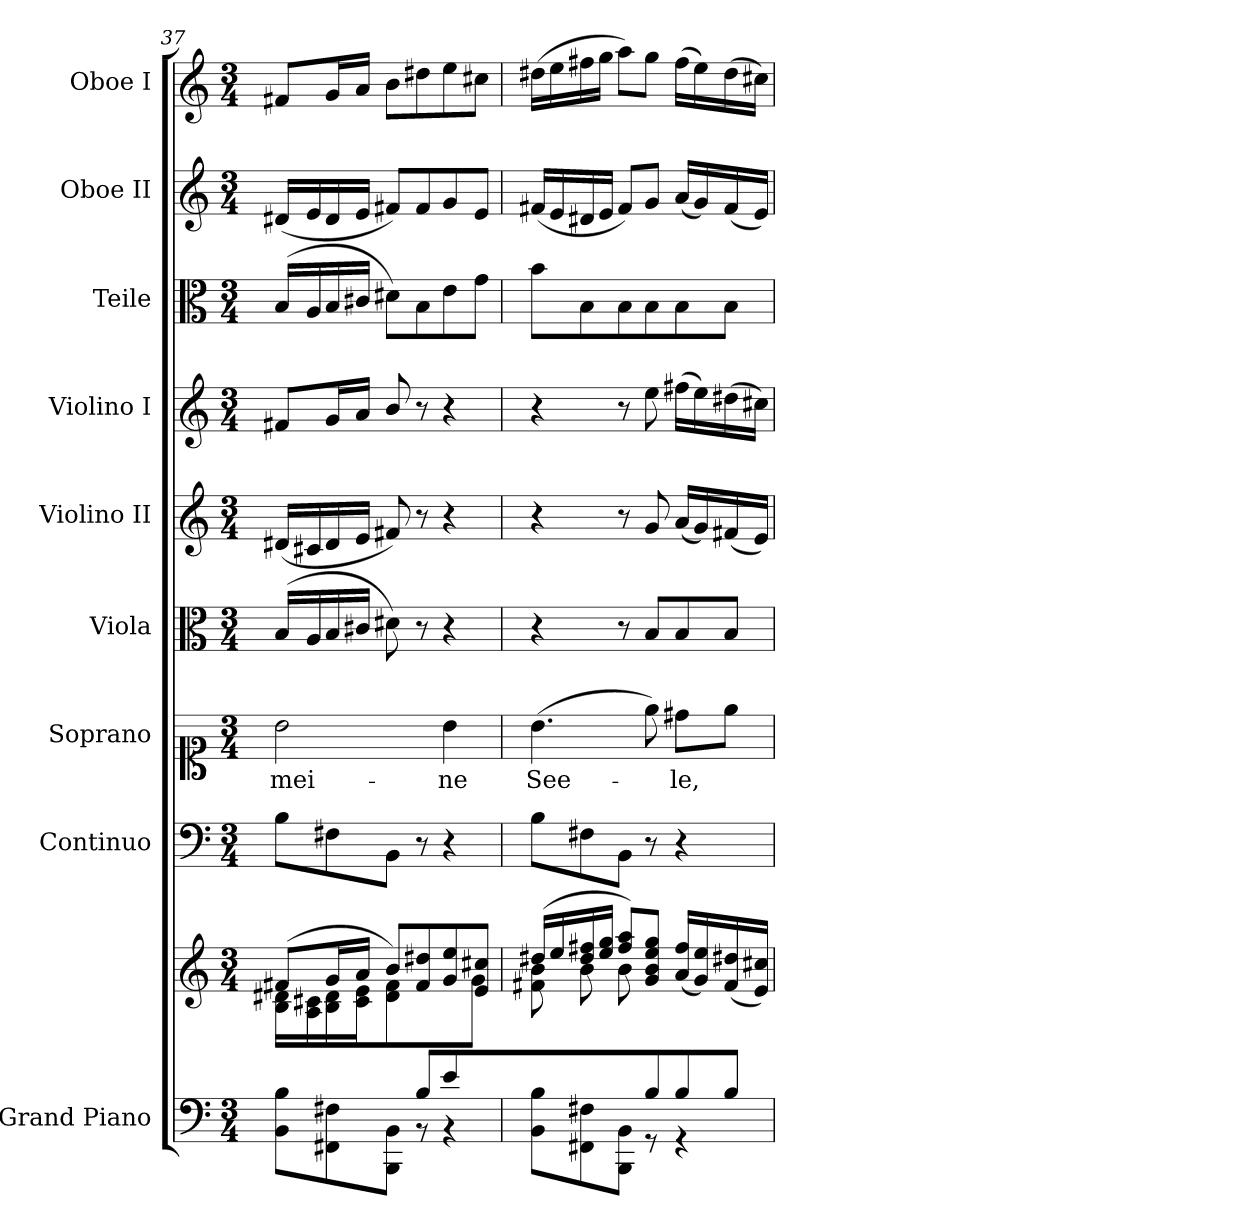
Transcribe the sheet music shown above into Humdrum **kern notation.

**kern	**kern	**kern	**kern	**text	**kern	**kern	**kern	**kern	**kern	**kern
*part9	*part9	*part8	*part7	*part7	*part6	*part5	*part4	*part3	*part2	*part1
*staff10	*staff9	*staff8	*staff7	*staff7	*staff6	*staff5	*staff4	*staff3	*staff2	*staff1
*I"Grand Piano	*	*I"Continuo	*I"Soprano	*	*I"Viola	*I"Violino II	*I"Violino I	*I"Teile	*I"Oboe II	*I"Oboe I
*I'Pno	*	*	*	*	*	*	*	*	*I'Ob	*I'Ob
!!LO:PB:g=z
*clefF4	*clefG2	*clefF4	*clefC1	*	*clefC3	*clefG2	*clefG2	*clefC3	*clefG2	*clefG2
*k[]	*k[]	*k[]	*k[]	*	*k[]	*k[]	*k[]	*k[]	*k[]	*k[]
*M3/4	*M3/4	*M3/4	*M3/4	*	*M3/4	*M3/4	*M3/4	*M3/4	*M3/4	*M3/4
=37	=37	=37	=37	=37	=37	=37	=37	=37	=37	=37
*^	*^	*	*	*	*	*	*	*	*	*
!	!	!	!	!	!	!LO:LY:b	!	!	!	!	!	!
4.ryy	8BB\ 8B\L	(>8f#X/L	16B\ 16d#X\LL	8B\L	2b\	mei-	(<16B/LL	(<16d#X/LL	8f#X/L	(<16B/LL	(<16d#X/LL	8f#X/L
.	.	.	16A\ 16c#X\	.	.	.	16A/	16c#X/	.	16A/	16e/	.
.	8FF#X\ 8F#X\	16g/L	16B\ 16d#\	8F#X\	.	.	16B/	16d#/	16g/L	16B/	16d#/	16g/L
.	.	16a/JJ	16c#\ 16e\JJ	.	.	.	16c#X/JJ	16e/JJ	16a/JJ	16c#X/JJ	16e/JJ	16a/JJ
.	8BBB\ 8BB\J	8b/L)	8d#\ 8f#\	8BB\J	.	.	8d#X\)	8f#X/)	8b/	8d#X\L)	8f#X/L)	8b\L
8B/L	8r	8f#/ 8dd#X/	4ryy	8r	.	.	8r	8r	8r	8B\	8f#/	8dd#X\
!	!	!	!	!	!	!LO:LY:b	!	!	!	!	!	!
8e/	4r	8g/ 8ee/	.	4r	4b\	-ne	4r	4r	4r	8e\	8g/	8ee\
8ryy	.	8e/ 8cc#X/J	8g\J	.	.	.	.	.	.	8g\J	8e/J	8cc#X\J
=38	=38	=38	=38	=38	=38	=38	=38	=38	=38	=38	=38	=38
!	!	!	!	!	!	!LO:LY:b	!	!	!	!	!	!
4.ryy	8BB\ 8B\L	(>16dd#X/LL	8f#X\ 8b\L	8B\L	(>4.b\	See-	4r	4r	4r	8b\L	(<16f#X/LL	(>16dd#X\LL
.	.	16ee/	.	.	.	.	.	.	.	.	16e/	16ee\
.	8FF#X\ 8F#X\	16dd#/ 16ff#X/	8b\	8F#X\	.	.	.	.	.	8B\	16d#X/	16ff#X\
.	.	16ee/ 16gg/JJ	.	.	.	.	.	.	.	.	16e/JJ	16gg\JJ
.	8BBB\ 8BB\J	8ff#/ 8aa/L)	8b\	8BB\J	.	.	8r	8r	8r	8B\	8f#/L)	8aa\L)
8B/	8r	8g/ 8b/ 8ee/ 8gg/J	4.ryy	8r	8ee\)	.	8B/L	8g/	8ee\	8B\	8g/J	8gg\J
!	!	!	!	!	!	!LO:LY:b	!	!	!	!	!	!
8B/	4r	(>16a/ 16ff#/LL	.	4r	8dd#X\L	-le,	8B/	(<16a/LL	(>16ff#X\LL	8B\	(<16a/LL	(>16ff#\LL
.	.	16g/ 16ee/)	.	.	.	.	.	16g/)	16ee\)	.	16g/)	16ee\)
8B/J	.	(>16f#/ 16dd#X/	.	.	8ee\J	.	8B/J	(<16f#X/	(>16dd#X\	8B\J	(<16f#/	(>16dd#\
.	.	16e/ 16cc#X/JJ)	.	.	.	.	.	16e/JJ)	16cc#X\JJ)	.	16e/JJ)	16cc#X\JJ)
*v	*v	*	*	*	*	*	*	*	*	*	*	*
*	*v	*v	*	*	*	*	*	*	*	*	*
=	=	=	=	=	=	=	=	=	=	=
*-	*-	*-	*-	*-	*-	*-	*-	*-	*-	*-
